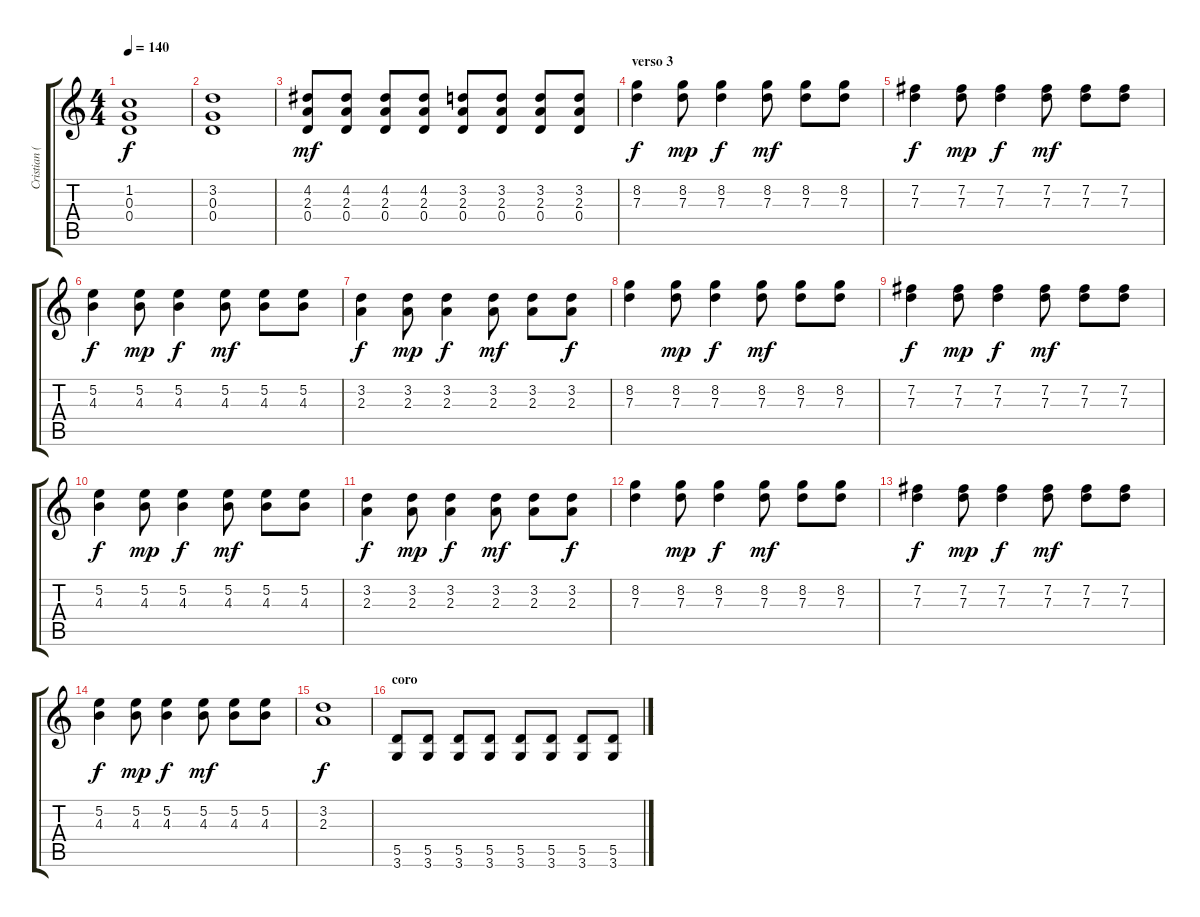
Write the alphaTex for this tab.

\track ("Cristian (guitarra)" "Cristian (") {instrument electricguitarclean}
\staff {score tabs}
\tuning (E4 B3 G3 D3 A2 E2) {hide}
\ts (4 4)
\tempo 140
\clef g2
\ks c
(1.2 0.3 0.4).1{dy f} |
(3.2 0.3 0.4).1 |
(4.2 2.3 0.4).8{dy mf} (4.2 2.3 0.4).8 (4.2 2.3 0.4).8 (4.2 2.3 0.4).8 (3.2 2.3 0.4).8 (3.2 2.3 0.4).8 (3.2 2.3 0.4).8 (3.2 2.3 0.4).8 |
\section ("" "verso 3")
(8.2 7.3).4{dy f volume 9 balance 2} (8.2 7.3).8{dy mp} (8.2 7.3).4{dy f} (8.2 7.3).8{dy mf} (8.2 7.3).8 (8.2 7.3).8 |
(7.2 7.3).4{dy f} (7.2 7.3).8{dy mp} (7.2 7.3).4{dy f} (7.2 7.3).8{dy mf} (7.2 7.3).8 (7.2 7.3).8 |
(5.2 4.3).4{dy f} (5.2 4.3).8{dy mp} (5.2 4.3).4{dy f} (5.2 4.3).8{dy mf} (5.2 4.3).8 (5.2 4.3).8 |
(3.2 2.3).4{dy f} (3.2 2.3).8{dy mp} (3.2 2.3).4{dy f} (3.2 2.3).8{dy mf} (3.2 2.3).8 (3.2 2.3).8{dy f} |
(8.2 7.3).4 (8.2 7.3).8{dy mp} (8.2 7.3).4{dy f} (8.2 7.3).8{dy mf} (8.2 7.3).8 (8.2 7.3).8 |
(7.2 7.3).4{dy f} (7.2 7.3).8{dy mp} (7.2 7.3).4{dy f} (7.2 7.3).8{dy mf} (7.2 7.3).8 (7.2 7.3).8 |
(5.2 4.3).4{dy f} (5.2 4.3).8{dy mp} (5.2 4.3).4{dy f} (5.2 4.3).8{dy mf} (5.2 4.3).8 (5.2 4.3).8 |
(3.2 2.3).4{dy f} (3.2 2.3).8{dy mp} (3.2 2.3).4{dy f} (3.2 2.3).8{dy mf} (3.2 2.3).8 (3.2 2.3).8{dy f} |
(8.2 7.3).4 (8.2 7.3).8{dy mp} (8.2 7.3).4{dy f} (8.2 7.3).8{dy mf} (8.2 7.3).8 (8.2 7.3).8 |
(7.2 7.3).4{dy f} (7.2 7.3).8{dy mp} (7.2 7.3).4{dy f} (7.2 7.3).8{dy mf} (7.2 7.3).8 (7.2 7.3).8 |
(5.2 4.3).4{dy f} (5.2 4.3).8{dy mp} (5.2 4.3).4{dy f} (5.2 4.3).8{dy mf} (5.2 4.3).8 (5.2 4.3).8 |
(3.2 2.3).1{dy f} |
\section ("" "coro")
(5.5 3.6).8{volume 10 balance 6} (5.5 3.6).8 (5.5 3.6).8 (5.5 3.6).8 (5.5 3.6).8 (5.5 3.6).8 (5.5 3.6).8 (5.5 3.6).8
